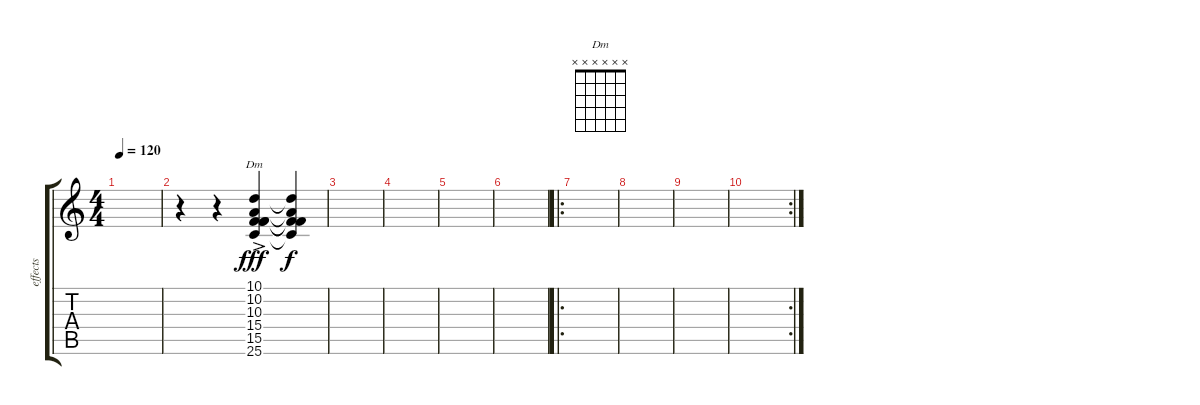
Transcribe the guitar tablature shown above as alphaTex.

\track ("effects" "effects") {instrument reversecymbal}
\staff {score tabs}
\tuning (E4 B3 G3 D3 A2 E2) {hide}
\chord ("Dm" x x x x x x)
\ts (4 4)
\tempo 120
\clef g2
\ks c
|
r.4 r.4 (10.1{ac} 10.2{ac} 10.3{ac} 15.4{ac} 15.5{ac} 25.6{ac}).4{ch "Dm" dy fff} (10.1{t} 10.2{t} 10.3{t} 15.4{t} 15.5{t}).4{dy f} |
|
|
|
|
\ro
|
|
|
\rc 2
